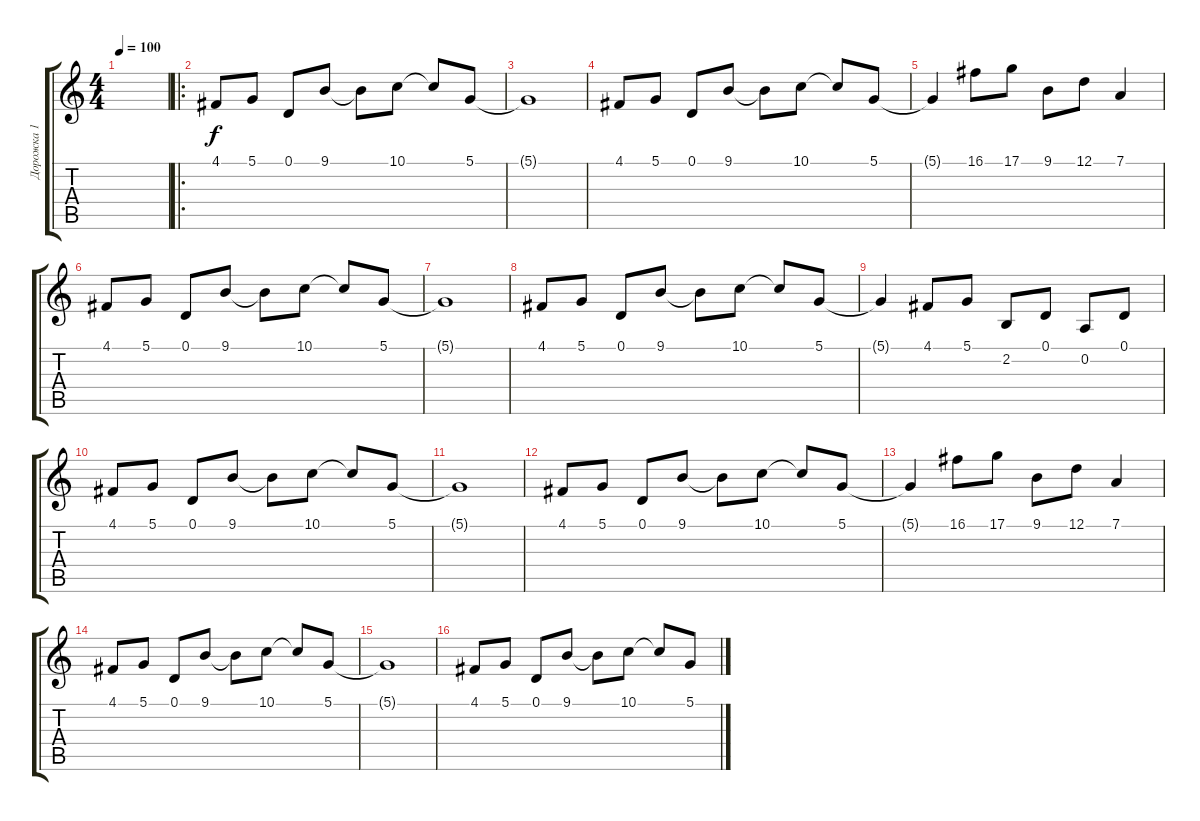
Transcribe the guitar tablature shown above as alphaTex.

\track ("Дорожка 1" "Дорожка 1") {instrument lead1square}
\staff {score tabs}
\tuning (D4 A3 F3 C3 G2 D2) {hide}
\ts (4 4)
\tempo 100
\clef g2
\ks c
|
\ro
4.1.8 5.1.8 0.1.8 9.1.8 9.1{t}.8 10.1.8 10.1{t}.8 5.1.8 |
5.1{t}.1 |
4.1.8 5.1.8 0.1.8 9.1.8 9.1{t}.8 10.1.8 10.1{t}.8 5.1.8 |
5.1{t}.4 16.1.8 17.1.8 9.1.8 12.1.8 7.1.4 |
4.1.8 5.1.8 0.1.8 9.1.8 9.1{t}.8 10.1.8 10.1{t}.8 5.1.8 |
5.1{t}.1 |
4.1.8 5.1.8 0.1.8 9.1.8 9.1{t}.8 10.1.8 10.1{t}.8 5.1.8 |
5.1{t}.4 4.1.8 5.1.8 2.2.8 0.1.8 0.2.8 0.1.8 |
4.1.8 5.1.8 0.1.8 9.1.8 9.1{t}.8 10.1.8 10.1{t}.8 5.1.8 |
5.1{t}.1 |
4.1.8 5.1.8 0.1.8 9.1.8 9.1{t}.8 10.1.8 10.1{t}.8 5.1.8 |
5.1{t}.4 16.1.8 17.1.8 9.1.8 12.1.8 7.1.4 |
4.1.8 5.1.8 0.1.8 9.1.8 9.1{t}.8 10.1.8 10.1{t}.8 5.1.8 |
5.1{t}.1 |
4.1.8 5.1.8 0.1.8 9.1.8 9.1{t}.8 10.1.8 10.1{t}.8 5.1.8
